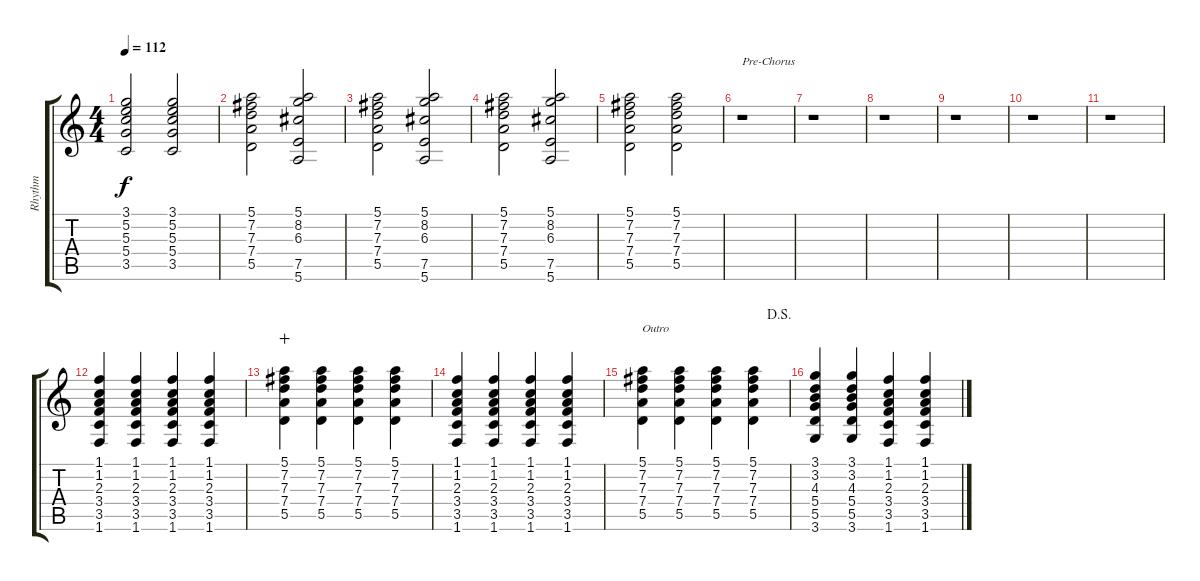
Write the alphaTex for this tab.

\track ("Rhythm" "Rhythm") {instrument electricguitarclean}
\staff {score tabs}
\tuning (E4 B3 G3 D3 A2 E2) {hide}
\ts (4 4)
\tempo 112
\clef g2
\ks c
(3.1 5.2 5.3 5.4 3.5).2{dy f} (3.1 5.2 5.3 5.4 3.5).2 |
(5.1 7.2 7.3 7.4 5.5).2 (5.1 8.2 6.3 7.5 5.6).2 |
(5.1 7.2 7.3 7.4 5.5).2 (5.1 8.2 6.3 7.5 5.6).2 |
(5.1 7.2 7.3 7.4 5.5).2 (5.1 8.2 6.3 7.5 5.6).2 |
(5.1 7.2 7.3 7.4 5.5).2 (5.1 7.2 7.3 7.4 5.5).2 |
r.1{txt "Pre-Chorus"} |
r.1 |
r.1 |
r.1 |
r.1 |
r.1 |
(1.1 1.2 2.3 3.4 3.5 1.6).4 (1.1 1.2 2.3 3.4 3.5 1.6).4 (1.1 1.2 2.3 3.4 3.5 1.6).4 (1.1 1.2 2.3 3.4 3.5 1.6).4 |
(5.1 7.2 7.3 7.4 5.5).4{wahc} (5.1 7.2 7.3 7.4 5.5).4 (5.1 7.2 7.3 7.4 5.5).4 (5.1 7.2 7.3 7.4 5.5).4 |
(1.1 1.2 2.3 3.4 3.5 1.6).4 (1.1 1.2 2.3 3.4 3.5 1.6).4 (1.1 1.2 2.3 3.4 3.5 1.6).4 (1.1 1.2 2.3 3.4 3.5 1.6).4 |
\jump dalsegno
(5.1 7.2 7.3 7.4 5.5).4{txt "Outro"} (5.1 7.2 7.3 7.4 5.5).4 (5.1 7.2 7.3 7.4 5.5).4 (5.1 7.2 7.3 7.4 5.5).4 |
(3.1 3.2 4.3 5.4 5.5 3.6).4 (3.1 3.2 4.3 5.4 5.5 3.6).4 (1.1 1.2 2.3 3.4 3.5 1.6).4 (1.1 1.2 2.3 3.4 3.5 1.6).4
